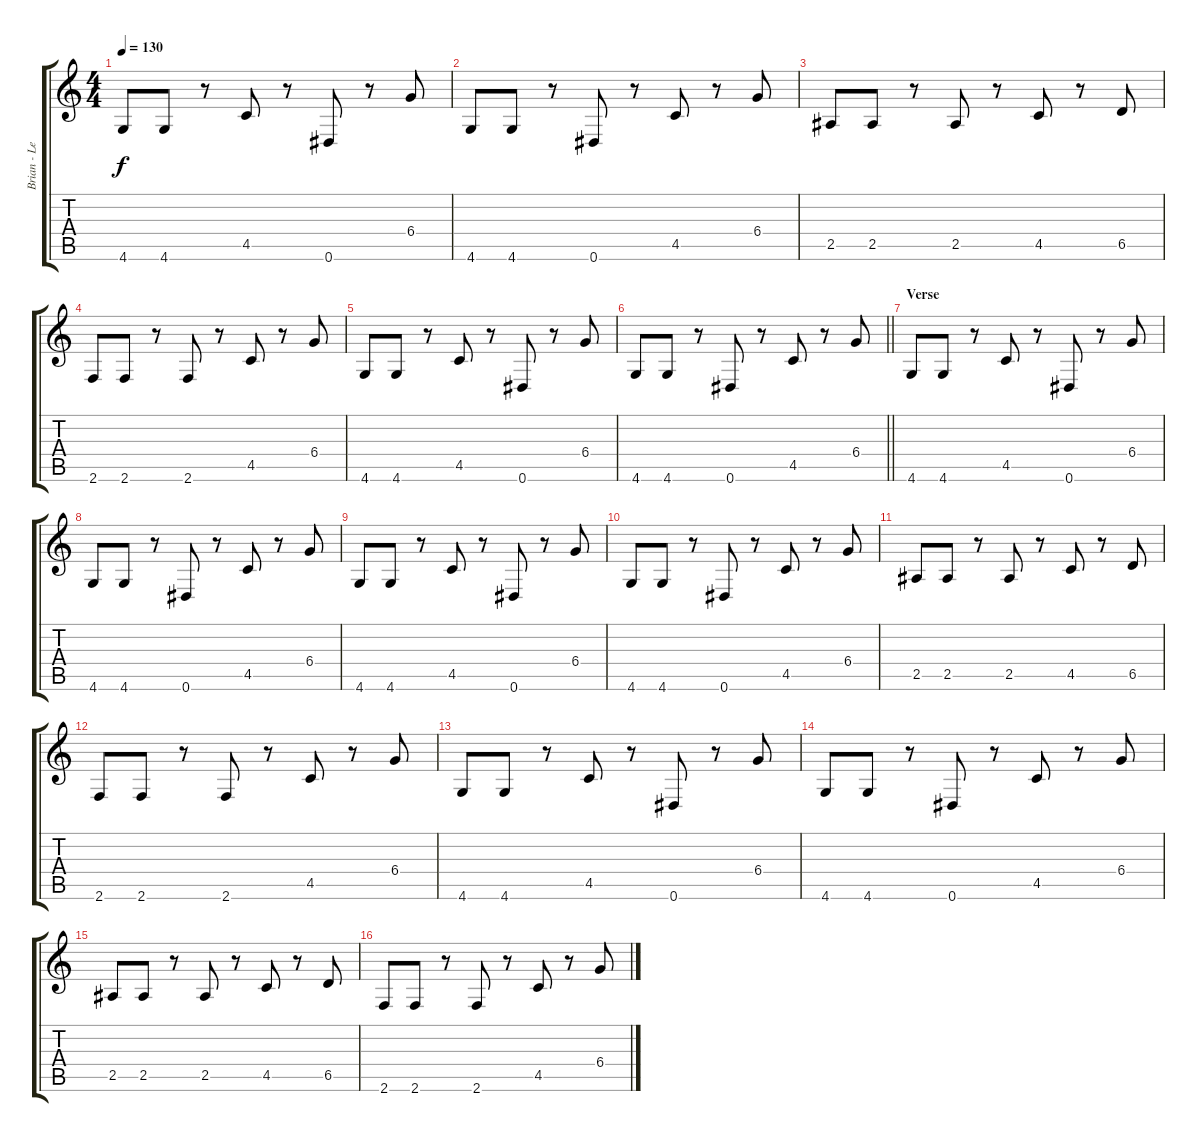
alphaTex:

\track ("Brian - Lead Guitar" "Brian - Le") {instrument electricguitarclean}
\staff {score tabs}
\tuning (Eb4 Bb3 Gb3 Db3 Ab2 Eb2) {hide}
\ts (4 4)
\tempo 130
\clef g2
\ks c
4.6.8{dy f} 4.6.8 r.8 4.5.8 r.8 0.6.8 r.8 6.4.8 |
4.6.8 4.6.8 r.8 0.6.8 r.8 4.5.8 r.8 6.4.8 |
2.5.8 2.5.8 r.8 2.5.8 r.8 4.5.8 r.8 6.5.8 |
2.6.8 2.6.8 r.8 2.6.8 r.8 4.5.8 r.8 6.4.8 |
4.6.8 4.6.8 r.8 4.5.8 r.8 0.6.8 r.8 6.4.8 |
\barLineRight lightlight
4.6.8 4.6.8 r.8 0.6.8 r.8 4.5.8 r.8 6.4.8 |
\section ("" "Verse")
4.6.8 4.6.8 r.8 4.5.8 r.8 0.6.8 r.8 6.4.8 |
4.6.8 4.6.8 r.8 0.6.8 r.8 4.5.8 r.8 6.4.8 |
4.6.8 4.6.8 r.8 4.5.8 r.8 0.6.8 r.8 6.4.8 |
4.6.8 4.6.8 r.8 0.6.8 r.8 4.5.8 r.8 6.4.8 |
2.5.8 2.5.8 r.8 2.5.8 r.8 4.5.8 r.8 6.5.8 |
2.6.8 2.6.8 r.8 2.6.8 r.8 4.5.8 r.8 6.4.8 |
4.6.8 4.6.8 r.8 4.5.8 r.8 0.6.8 r.8 6.4.8 |
4.6.8 4.6.8 r.8 0.6.8 r.8 4.5.8 r.8 6.4.8 |
2.5.8 2.5.8 r.8 2.5.8 r.8 4.5.8 r.8 6.5.8 |
2.6.8 2.6.8 r.8 2.6.8 r.8 4.5.8 r.8 6.4.8
